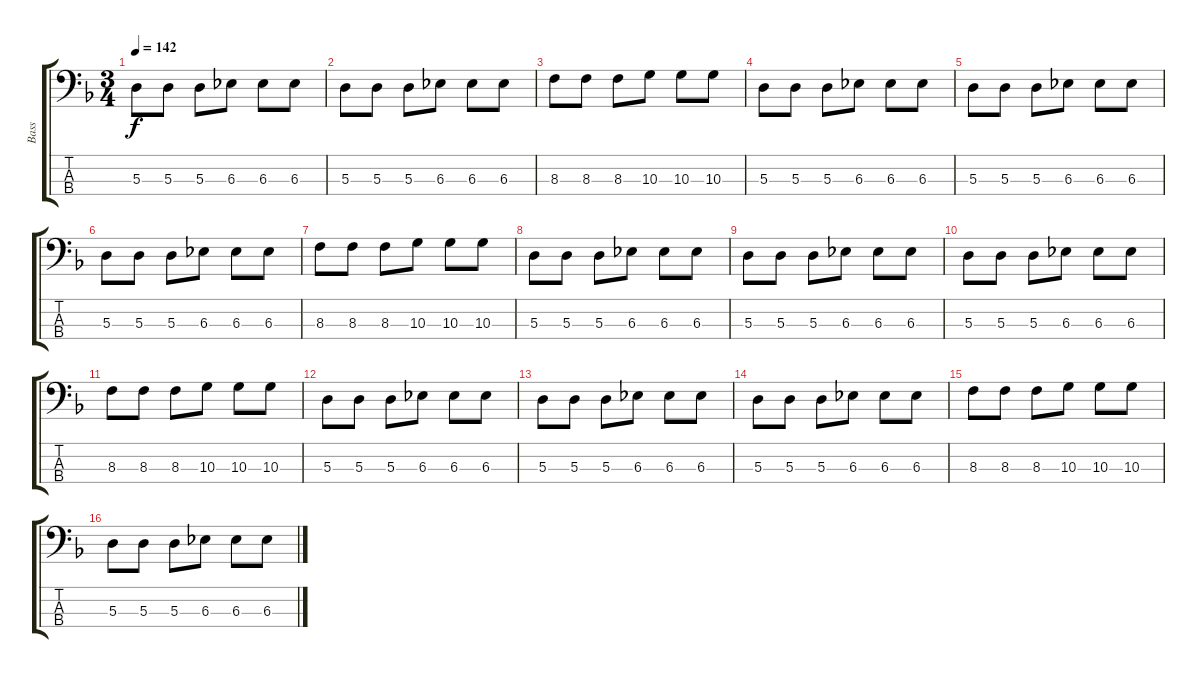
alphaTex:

\track ("Bass" "Bass") {instrument electricbassfinger}
\staff {score tabs}
\tuning (G2 D2 A1 E1) {hide}
\ts (3 4)
\tempo 142
\clef f4
\ks dminor
5.3.8{dy f} 5.3.8 5.3.8 6.3.8 6.3.8 6.3.8 |
5.3.8 5.3.8 5.3.8 6.3.8 6.3.8 6.3.8 |
8.3.8 8.3.8 8.3.8 10.3.8 10.3.8 10.3.8 |
5.3.8 5.3.8 5.3.8 6.3.8 6.3.8 6.3.8 |
5.3.8 5.3.8 5.3.8 6.3.8 6.3.8 6.3.8 |
5.3.8 5.3.8 5.3.8 6.3.8 6.3.8 6.3.8 |
8.3.8 8.3.8 8.3.8 10.3.8 10.3.8 10.3.8 |
5.3.8 5.3.8 5.3.8 6.3.8 6.3.8 6.3.8 |
5.3.8 5.3.8 5.3.8 6.3.8 6.3.8 6.3.8 |
5.3.8 5.3.8 5.3.8 6.3.8 6.3.8 6.3.8 |
8.3.8 8.3.8 8.3.8 10.3.8 10.3.8 10.3.8 |
5.3.8 5.3.8 5.3.8 6.3.8 6.3.8 6.3.8 |
5.3.8 5.3.8 5.3.8 6.3.8 6.3.8 6.3.8 |
5.3.8 5.3.8 5.3.8 6.3.8 6.3.8 6.3.8 |
8.3.8 8.3.8 8.3.8 10.3.8 10.3.8 10.3.8 |
5.3.8 5.3.8 5.3.8 6.3.8 6.3.8 6.3.8
